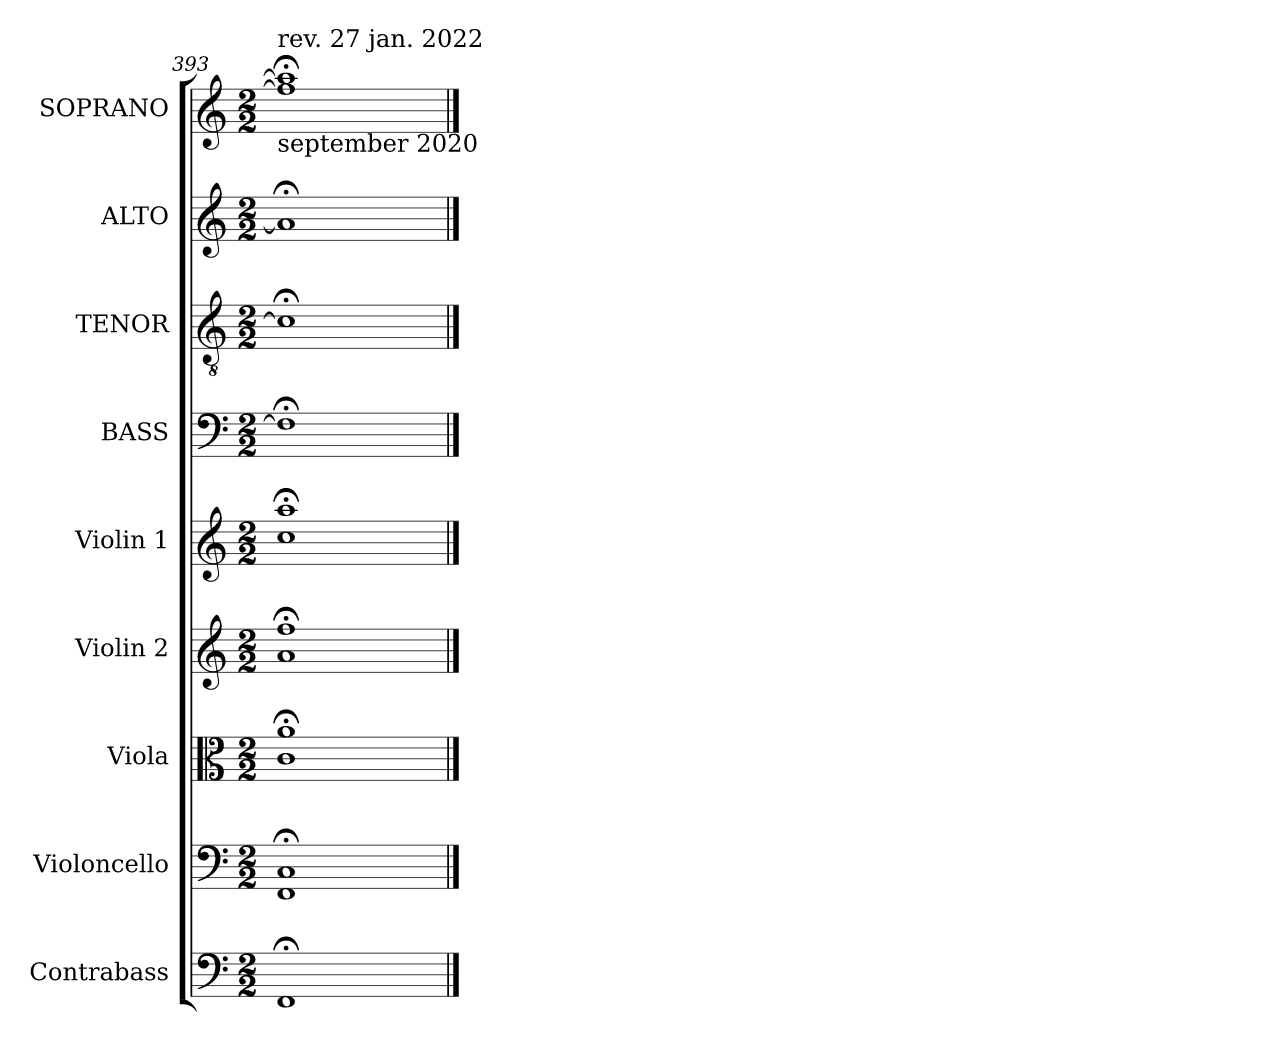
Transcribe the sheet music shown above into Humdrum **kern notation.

**kern	**kern	**kern	**kern	**kern	**kern	**kern	**kern	**kern
*part9	*part8	*part7	*part6	*part5	*part4	*part3	*part2	*part1
*staff9	*staff8	*staff7	*staff6	*staff5	*staff4	*staff3	*staff2	*staff1
*I"Contrabass	*I"Violoncello	*I"Viola	*I"Violin 2	*I"Violin 1	*I"BASS	*I"TENOR	*I"ALTO	*I"SOPRANO
*I'Cb.	*I'Vc.	*I'Vla.	*I'Vln. 2	*I'Vln. 1	*I'B.	*I'T.	*I'A.	*I'S.
*clefF4	*clefF4	*clefC3	*clefG2	*clefG2	*clefF4	*clefGv2	*clefG2	*clefG2
*ITrd7c12	*	*	*	*	*	*ITrd7c12	*	*
*k[]	*k[]	*k[]	*k[]	*k[]	*k[]	*k[]	*k[]	*k[]
*C:	*C:	*C:	*C:	*C:	*C:	*C:	*C:	*C:
*M2/2	*M2/2	*M2/2	*M2/2	*M2/2	*M2/2	*M2/2	*M2/2	*M2/2
=393	=393	=393	=393	=393	=393	=393	=393	=393
!	!	!	!	!	!	!	!	!LO:TX:b:t=september 2020
!	!	!	!	!	!	!	!	!LO:TX:t=rev. 27 jan. 2022
1FFF;i	1FFi; 1Ci;	1ci; 1ai;	1ai; 1ffi;	1cci; 1aai;	1F;i]	1C;i]	1a;i]	1ffi]; 1aai];
==	==	==	==	==	==	==	==	==
*-	*-	*-	*-	*-	*-	*-	*-	*-
